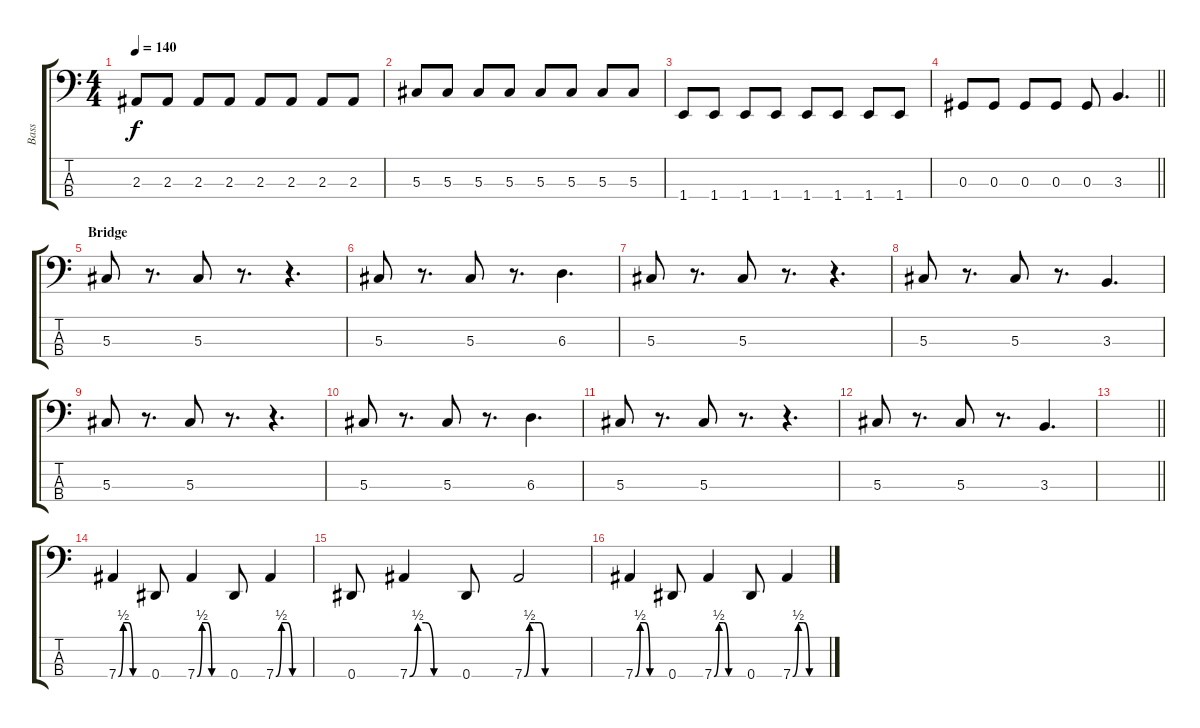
\track ("Bass" "Bass") {instrument electricbassfinger}
\staff {score tabs}
\tuning (Gb2 Db2 Ab1 Eb1) {hide}
\ts (4 4)
\tempo 140
\clef f4
\ks c
2.3.8{dy f} 2.3.8 2.3.8 2.3.8 2.3.8 2.3.8 2.3.8 2.3.8 |
5.3.8 5.3.8 5.3.8 5.3.8 5.3.8 5.3.8 5.3.8 5.3.8 |
1.4.8 1.4.8 1.4.8 1.4.8 1.4.8 1.4.8 1.4.8 1.4.8 |
\barLineRight lightlight
0.3.8 0.3.8 0.3.8 0.3.8 0.3.8 3.3.4{d} |
\section ("" "Bridge")
5.3.8 r.8{d} 5.3.8 r.8{d} r.4{d} |
5.3.8 r.8{d} 5.3.8 r.8{d} 6.3.4{d} |
5.3.8 r.8{d} 5.3.8 r.8{d} r.4{d} |
5.3.8 r.8{d} 5.3.8 r.8{d} 3.3.4{d} |
5.3.8 r.8{d} 5.3.8 r.8{d} r.4{d} |
5.3.8 r.8{d} 5.3.8 r.8{d} 6.3.4{d} |
5.3.8 r.8{d} 5.3.8 r.8{d} r.4{d} |
5.3.8 r.8{d} 5.3.8 r.8{d} 3.3.4{d} |
\barLineRight lightlight
|
\section ("" "")
7.4{be (custom 0 0 10 2 20 2 30 0 60 0)}.4 0.4.8 7.4{be (custom 0 0 10 2 20 2 30 0 60 0)}.4 0.4.8 7.4{be (custom 0 0 10 2 20 2 30 0 60 0)}.4 |
0.4.8 7.4{be (custom 0 0 10 2 20 2 30 0 60 0)}.4 0.4.8 7.4{be (custom 0 0 5 2 10 2 15 2 20 0 30 0 60 0)}.2 |
7.4{be (custom 0 0 10 2 20 2 30 0 60 0)}.4 0.4.8 7.4{be (custom 0 0 10 2 20 2 30 0 60 0)}.4 0.4.8 7.4{be (custom 0 0 10 2 20 2 30 0 60 0)}.4
